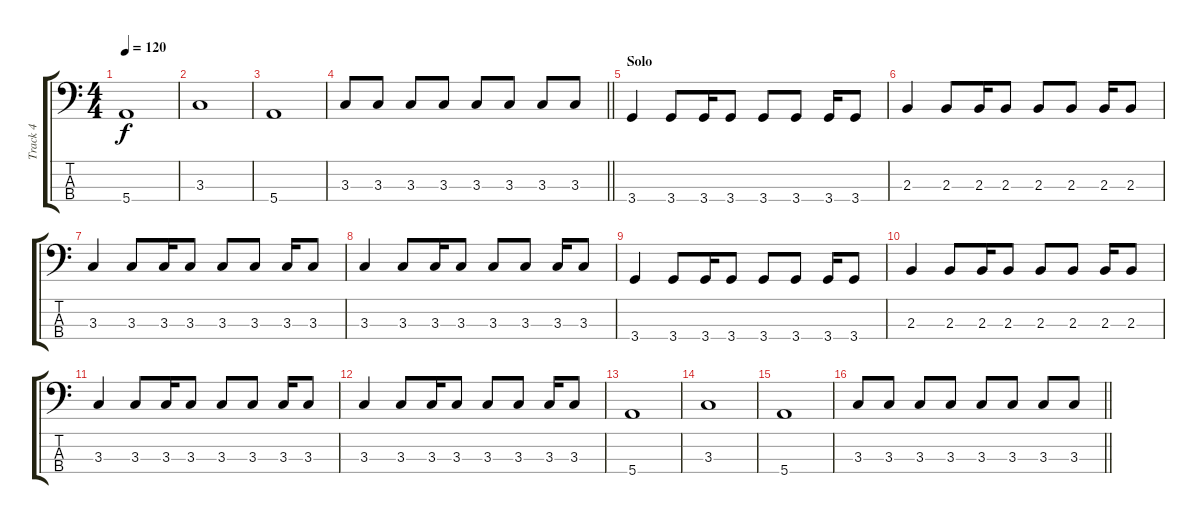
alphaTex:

\track ("Track 4" "Track 4") {instrument electricbassfinger}
\staff {score tabs}
\tuning (G2 D2 A1 E1) {hide}
\ts (4 4)
\tempo 120
\clef f4
\ks c
5.4.1{dy f} |
3.3.1 |
5.4.1 |
\barLineRight lightlight
3.3.8 3.3.8 3.3.8 3.3.8 3.3.8 3.3.8 3.3.8 3.3.8 |
\section ("" "Solo")
3.4.4 3.4.8 3.4.16 3.4.8 3.4.8 3.4.8 3.4.16 3.4.8 |
2.3.4 2.3.8 2.3.16 2.3.8 2.3.8 2.3.8 2.3.16 2.3.8 |
3.3.4 3.3.8 3.3.16 3.3.8 3.3.8 3.3.8 3.3.16 3.3.8 |
3.3.4 3.3.8 3.3.16 3.3.8 3.3.8 3.3.8 3.3.16 3.3.8 |
3.4.4 3.4.8 3.4.16 3.4.8 3.4.8 3.4.8 3.4.16 3.4.8 |
2.3.4 2.3.8 2.3.16 2.3.8 2.3.8 2.3.8 2.3.16 2.3.8 |
3.3.4 3.3.8 3.3.16 3.3.8 3.3.8 3.3.8 3.3.16 3.3.8 |
3.3.4 3.3.8 3.3.16 3.3.8 3.3.8 3.3.8 3.3.16 3.3.8 |
5.4.1 |
3.3.1 |
5.4.1 |
\barLineRight lightlight
3.3.8 3.3.8 3.3.8 3.3.8 3.3.8 3.3.8 3.3.8 3.3.8
